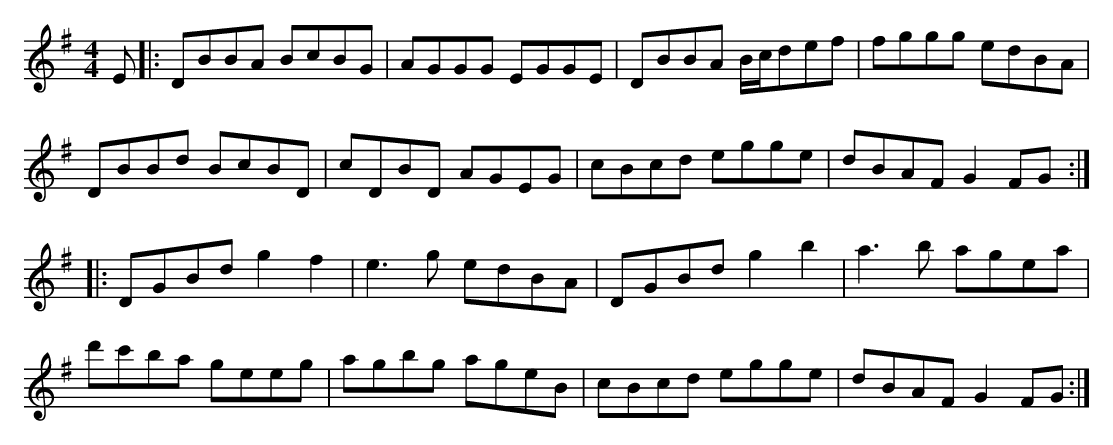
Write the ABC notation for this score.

X:1
M:4/4
K:G
E|:DBBA BcBG|AGGG EGGE|DBBA B/c/def|fggg edBA|
DBBd BcBD|cDBD AGEG|cBcd egge|dBAF G2FG:|
|:DGBd g2f2|e3g edBA|DGBd g2b2|a3b agea|
d'c'ba geeg|agbg ageB|cBcd egge|dBAF G2FG:|
